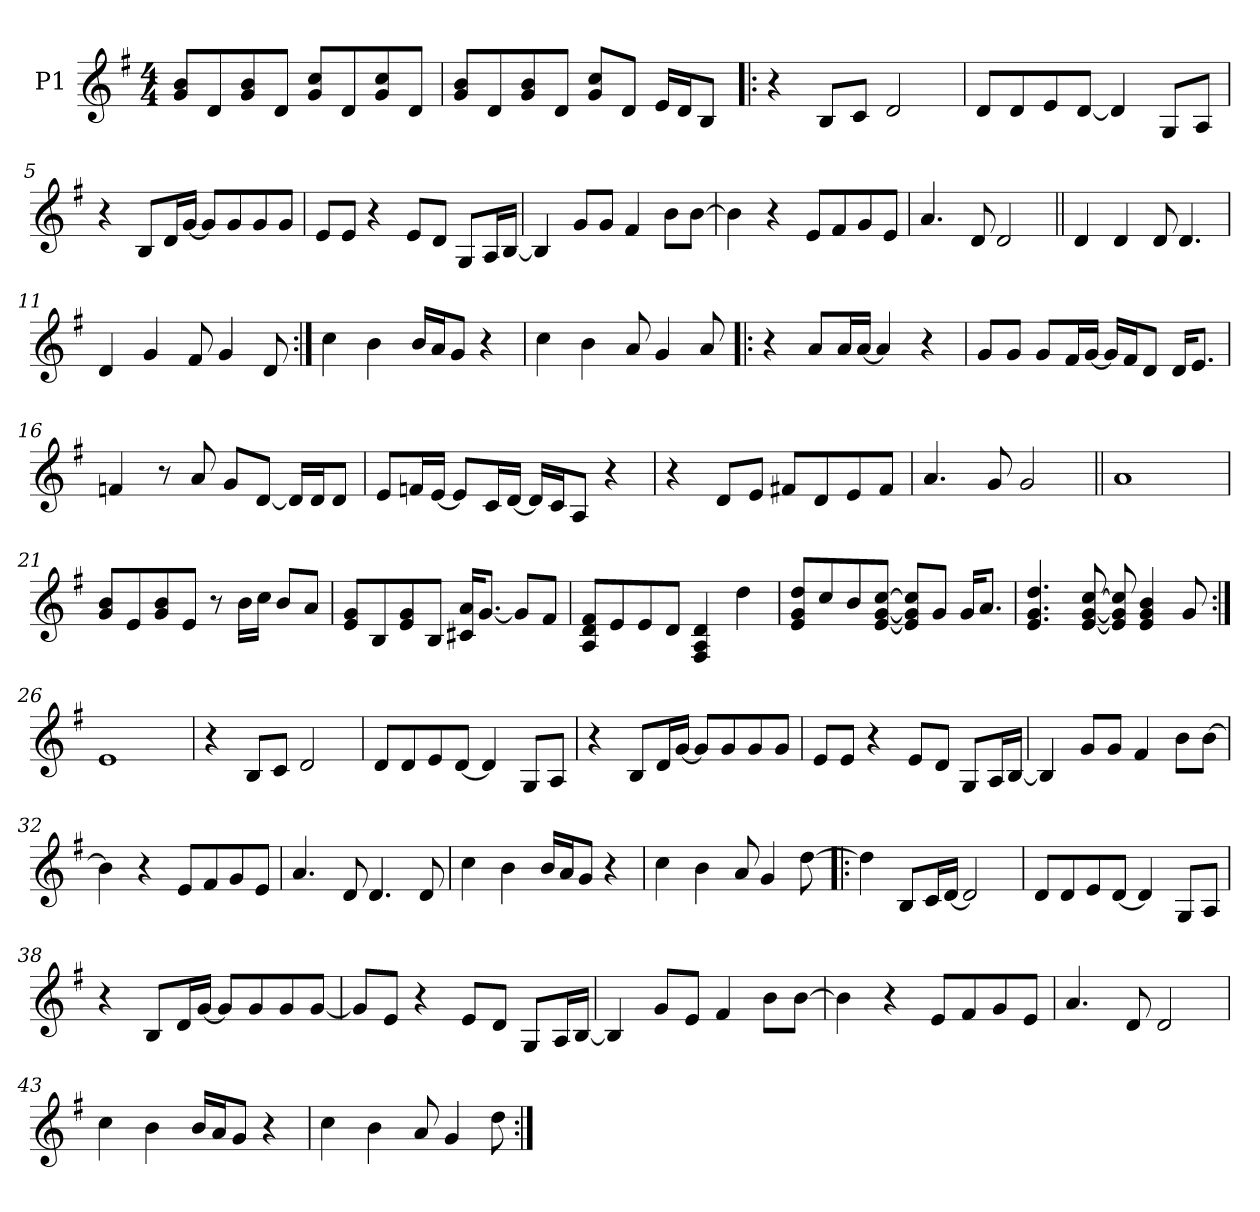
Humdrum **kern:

**kern
*part1
*staff1
*I"P1
*clefG2
*k[f#]
*G:
*M4/4
*MM80
=1
8g/ 8b/L
8d/
8g/ 8b/
8d/J
8g/ 8cc/L
8d/
8g/ 8cc/
8d/J
=2
8g/ 8b/L
8d/
8g/ 8b/
8d/J
8g/ 8cc/L
8d/J
16e/LL
16d/J
8B/J
=3!|:
4r
8B/L
8c/J
2d/
=4
8d/L
8d/
8e/
[<8d/J
4d/]
8G/L
8A/J
!!LO:LB:g=z
=5
4r
8B/L
16d/L
[<16g/JJ
8g/L]
8g/
8g/
8g/J
=6
8e/L
8e/J
4r
8e/L
8d/J
8G/L
16A/L
[<16B/JJ
=7
4B/]
8g/L
8g/J
4f#/
8b\L
[>8b\J
=8
4b\]
4r
8e/L
8f#/
8g/
8e/J
=9
4.a/
8d/
2d/
!!LO:LB:g=z
=10||
4d/
4d/
8d/
4.d/
=11
4d/
4g/
8f#/
4g/
8d/
=12:|!
4cc\
4b\
16b/LL
16a/J
8g/J
4r
=13
4cc\
4b\
8a/
4g/
8a/
=14!|:
4r
8a/L
16a/L
[<16a/JJ
4a/]
4r
!!LO:LB:g=z
=15
8g/L
8g/J
8g/L
16f#/L
[<16g/JJ
16g/LL]
16f#/J
8d/J
16d/KL
8.e/J
=16
4fn/
8r
8a/
8g/L
[<8d/J
16d/LL]
16d/J
8d/J
=17
8e/L
16fn/L
[<16e/JJ
8e/L]
16c/L
[<16d/JJ
16d/LL]
16c/J
8A/J
4r
=18
4r
8d/L
8e/J
8f#X/L
8d/
8e/
8f#/J
!!LO:LB:g=z
=19
4.a/
8g/
2g/
=20||
1a
=21
8g/ 8b/L
8e/
8g/ 8b/
8e/J
8r
16b\LL
16cc\JJ
8b/L
8a/J
=22
8e/ 8g/L
8B/
8e/ 8g/
8B/J
16c#X/ 16a/KL
[<8.g/J
8g/L]
8f#/J
=23
8A/ 8d/ 8f#/L
8e/
8e/
8d/J
4F#/ 4A/ 4d/
4dd\
!!LO:LB:g=z
=24
8e/ 8g/ 8dd/L
8cc/
8b/
[<8e/ [<8g/ [>8cc/J
8e/] 8g/] 8cc/]L
8g/J
16g/KL
8.a/J
=25
4.e/ 4.g/ 4.dd/
[<8e/ [<8g/ [>8cc/
8e/] 8g/] 8cc/]
4e/ 4g/ 4b/
8g/
=26:|!
1e
=27
4r
8B/L
8c/J
2d/
=28
8d/L
8d/
8e/
[<8d/J
4d/]
8G/L
8A/J
!!LO:LB:g=z
=29
4r
8B/L
16d/L
[<16g/JJ
8g/L]
8g/
8g/
8g/J
=30
8e/L
8e/J
4r
8e/L
8d/J
8G/L
16A/L
[<16B/JJ
=31
4B/]
8g/L
8g/J
4f#/
8b\L
[>8b\J
=32
4b\]
4r
8e/L
8f#/
8g/
8e/J
!!LO:LB:g=z
=33
4.a/
8d/
4.d/
8d/
=34
4cc\
4b\
16b/LL
16a/J
8g/J
4r
=35
4cc\
4b\
8a/
4g/
[>8dd\
=36!|:
4dd\]
8B/L
16c/L
[<16d/JJ
2d/]
=37
8d/L
8d/
8e/
[<8d/J
4d/]
8G/L
8A/J
!!LO:LB:g=z
=38
4r
8B/L
16d/L
[<16g/JJ
8g/L]
8g/
8g/
[<8g/J
=39
8g/L]
8e/J
4r
8e/L
8d/J
8G/L
16A/L
[<16B/JJ
=40
4B/]
8g/L
8e/J
4f#/
8b\L
[>8b\J
=41
4b\]
4r
8e/L
8f#/
8g/
8e/J
!!LO:LB:g=z
=42
4.a/
8d/
2d/
=43
4cc\
4b\
16b/LL
16a/J
8g/J
4r
=44
4cc\
4b\
8a/
4g/
8dd\
=:|!
*-
